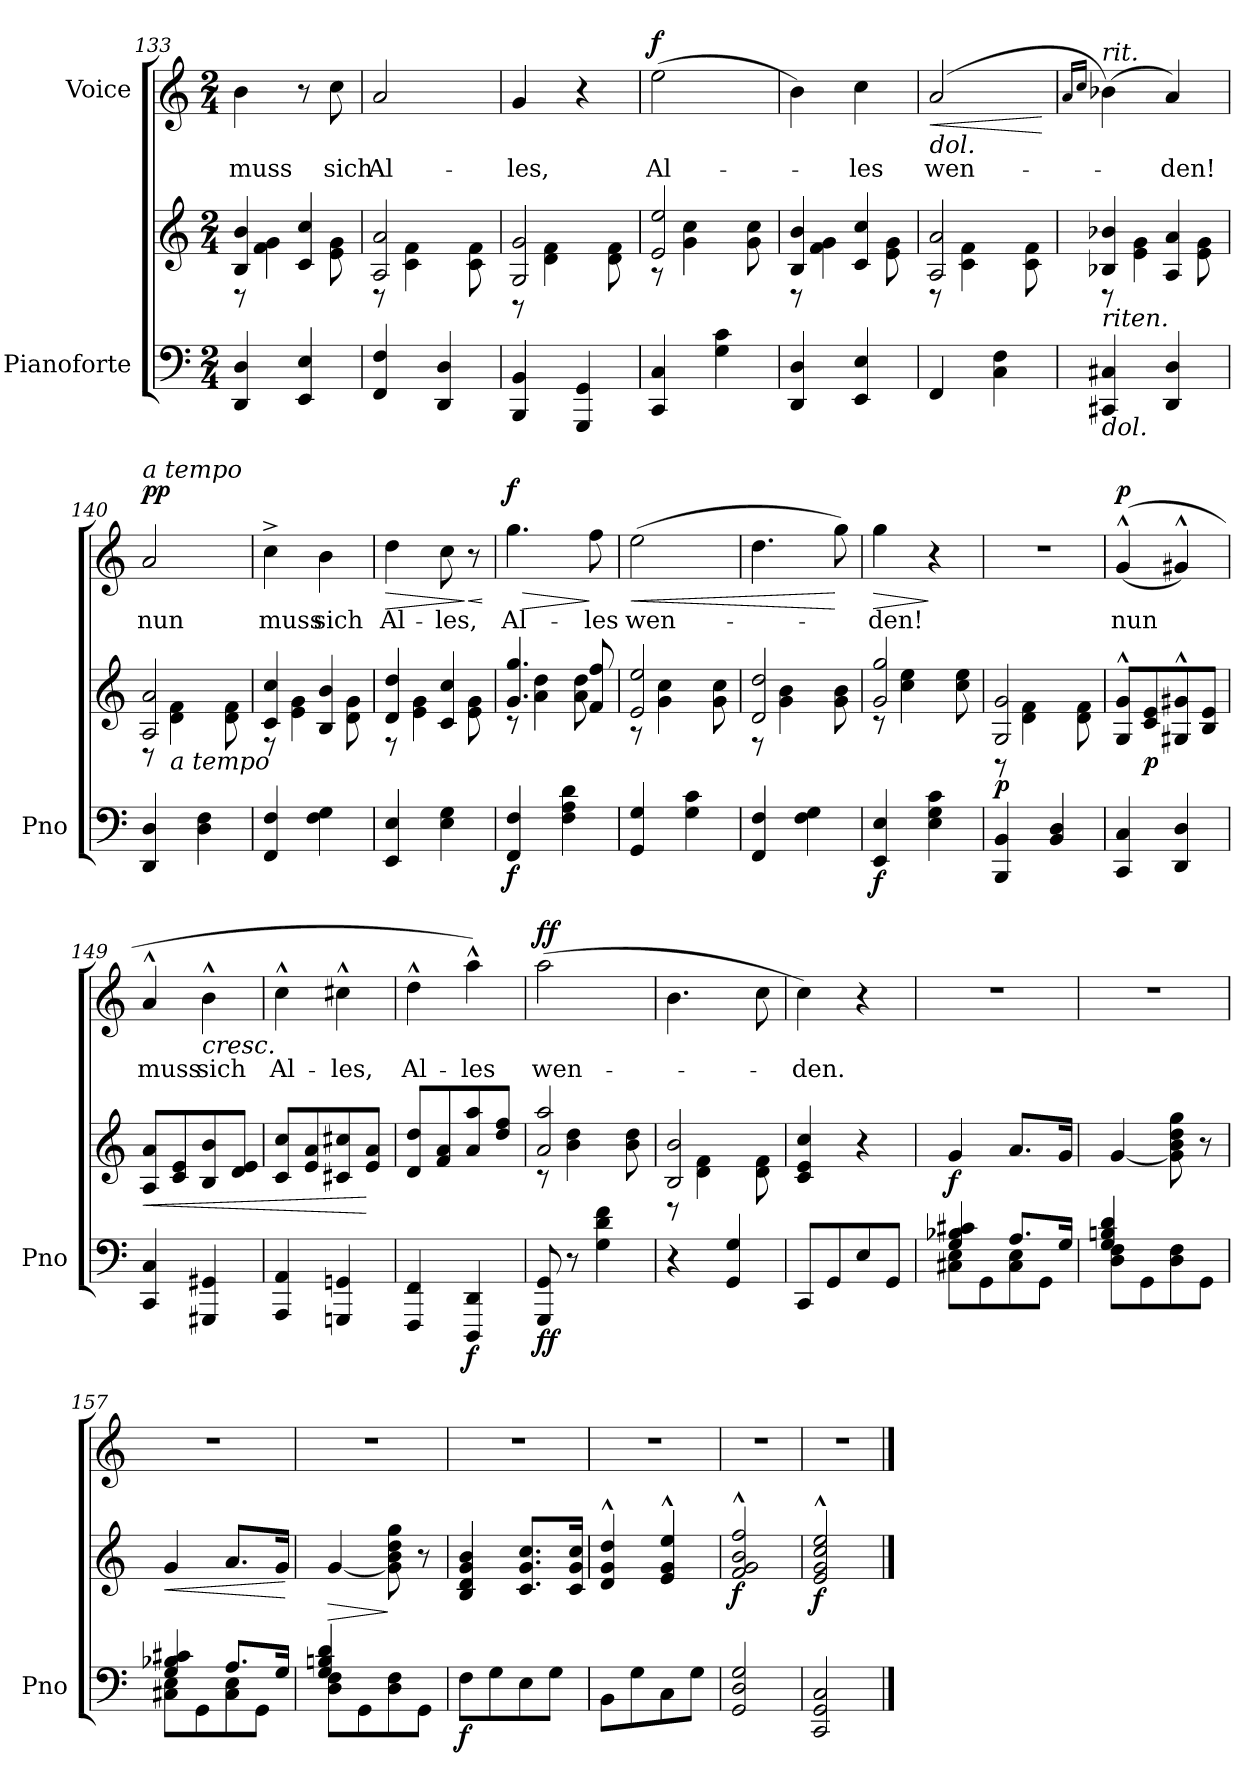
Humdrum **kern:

**kern	**kern	**dynam	**kern	**text	**dynam
*part2	*part2	*part2	*part1	*part1	*part1
*staff3	*staff2	*staff2/3	*staff1	*staff1	*staff1
*I"Pianoforte	*	*	*I"Voice	*	*
*I'Pno	*	*	*	*	*
*clefF4	*clefG2	*	*clefG2	*	*
*k[]	*k[]	*	*k[]	*	*
*M2/4	*M2/4	*	*M2/4	*	*
=133	=133	=133	=133	=133	=133
*	*^	*	*	*	*
!	!	!	!	!	!LO:LY:b	!
4DD/ 4D/	4B/ 4b/	8r	.	4b\	muss	.
.	.	4f\ 4g\	.	.	.	.
4EE/ 4E/	4c/ 4cc/	.	.	8r	.	.
!	!	!	!	!	!LO:LY:b	!
.	.	8e\ 8g\	.	8cc\	sich	.
=134	=134	=134	=134	=134	=134	=134
!	!	!	!	!	!LO:LY:b	!
4FF/ 4F/	2A/ 2a/	8r	.	2a/	Al-	.
.	.	4c\ 4f\	.	.	.	.
4DD/ 4D/	.	.	.	.	.	.
.	.	8c\ 8f\	.	.	.	.
=135	=135	=135	=135	=135	=135	=135
!	!	!	!	!	!LO:LY:b	!
4BBB/ 4BB/	2G/ 2g/	8r	.	4g/	-les,	.
.	.	4d\ 4f\	.	.	.	.
4GGG/ 4GG/	.	.	.	4r	.	.
.	.	8d\ 8f\	.	.	.	.
=136	=136	=136	=136	=136	=136	=136
!	!	!	!	!	!LO:LY:b	!LO:DY:b
4CC/ 4C/	2e/ 2ee/	8r	.	(2ee\	Al-	f
.	.	4g\ 4cc\	.	.	.	.
4G\ 4c\	.	.	.	.	.	.
.	.	8g\ 8cc\	.	.	.	.
=137	=137	=137	=137	=137	=137	=137
4DD/ 4D/	4B/ 4b/	8r	.	4b\)	.	.
.	.	4f\ 4g\	.	.	.	.
!	!	!	!	!	!LO:LY:b	!
4EE/ 4E/	4c/ 4cc/	.	.	4cc\	-les	.
.	.	8e\ 8g\	.	.	.	.
!!LO:LB:g=z
=138	=138	=138	=138	=138	=138	=138
!	!	!	!	!LO:TX:b:i:t=dol.	!	!
!	!	!	!	!	!LO:LY:b	!LO:HP:b
4FF/	2A/ 2a/	8r	.	(2a/	wen-	<
.	.	4c\ 4f\	.	.	.	.
4C\ 4F\	.	.	.	.	.	.
.	.	8c\ 8f\	.	.	.	.
*	*v	*v	*	*	*	*
.	.	.	.	.	[
=139	=139	=139	=139	=139	=139
.	.	.	16qa/LL	.	.
.	.	.	16qcc/JJ	.	.
*	*^	*	*	*	*
!	!	!	!	!LO:TX:a:i:t=rit.	!	!
!	!LO:TX:b:i:t=riten.	!	!	!	!	!
!LO:TX:b:i:t=dol.	!	!	!	!	!	!
4CC#X/ 4C#X/	4B-X/ 4b-X/	8r	.	(4b-X\)	.	.
.	.	4e\ 4g\	.	.	.	.
!	!	!	!	!	!LO:LY:b	!
4DD/ 4D/	4A/ 4a/	.	.	4a/)	-den!	.
.	.	8e\ 8g\	.	.	.	.
=140	=140	=140	=140	=140	=140	=140
!	!	!	!	!LO:TX:a:i:t=a tempo	!	!
!	!	!	!	!	!LO:LY:b	!LO:DY:b
4DD/ 4D/	2A/ 2a/	8r	.	2a/	nun	pp
!	!	!LO:TX:b:i:t=a tempo	!	!	!	!
.	.	4d\ 4f\	.	.	.	.
4D\ 4F\	.	.	.	.	.	.
.	.	8d\ 8f\	.	.	.	.
=141	=141	=141	=141	=141	=141	=141
!	!	!	!	!	!LO:LY:b	!
4FF/ 4F/	4c/ 4cc/	8r	.	4cc^\	muss	.
.	.	4e\ 4g\	.	.	.	.
!	!	!	!	!	!LO:LY:b	!
4F\ 4G\	4B/ 4b/	.	.	4b\	sich	.
.	.	8d\ 8g\	.	.	.	.
=142	=142	=142	=142	=142	=142	=142
!	!	!	!	!	!LO:LY:b	!LO:HP:b
4EE/ 4E/	4d/ 4dd/	8r	.	4dd\	Al-	>
.	.	4e\ 4g\	.	.	.	.
!	!	!	!	!	!LO:LY:b	!
4E\ 4G\	4c/ 4cc/	.	.	8cc\	-les,	.
!	!	!	!	!	!	!LO:HP:n=1:b
.	.	8e\ 8g\	.	8r	.	] <
*	*v	*v	*	*	*	*
.	.	.	.	.	[
=143	=143	=143	=143	=143	=143
*	*^	*	*	*	*
!	!	!	!LO:DY:b=2	!	!LO:LY:b	!LO:HP:b
!	!	!	!	!	!	!LO:DY:n=1:b
4FF/ 4F/	4.g/ 4.gg/	8r	f	4.gg\	Al-	> f
.	.	4a\ 4dd\	.	.	.	.
4F\ 4A\ 4d\	.	.	.	.	.	.
!	!	!	!	!	!LO:LY:b	!
.	8f/ 8ff/	8a\ 8dd\	.	8ff\	-les	]
=144	=144	=144	=144	=144	=144	=144
!	!	!	!	!	!LO:LY:b	!LO:HP:b
4GG/ 4G/	2e/ 2ee/	8r	.	(2ee\	wen-	<
.	.	4g\ 4cc\	.	.	.	.
4G\ 4c\	.	.	.	.	.	.
.	.	8g\ 8cc\	.	.	.	.
=145	=145	=145	=145	=145	=145	=145
4FF/ 4F/	2d/ 2dd/	8r	.	4.dd\	.	.
.	.	4g\ 4b\	.	.	.	.
4F\ 4G\	.	.	.	.	.	.
.	.	8g\ 8b\	.	8gg\)	.	[
!!LO:LB:g=z
=146	=146	=146	=146	=146	=146	=146
!	!	!	!LO:DY:b=2	!	!LO:LY:b	!LO:HP:b
4EE/ 4E/	2g/ 2gg/	8r	f	4gg\	-den!	>
.	.	4cc\ 4ee\	.	.	.	.
4E\ 4G\ 4c\	.	.	.	4r	.	]
.	.	8cc\ 8ee\	.	.	.	.
=147	=147	=147	=147	=147	=147	=147
!	!	!	!LO:DY:b	!	!	!
4BBB/ 4BB/	2G/ 2g/	8r	p	2r	.	.
.	.	4d\ 4f\	.	.	.	.
4BB/ 4D/	.	.	.	.	.	.
.	.	8d\ 8f\	.	.	.	.
=148	=148	=148	=148	=148	=148	=148
!	!	!	!	!	!LO:LY:b	!LO:DY:b
*	*v	*v	*	*	*	*
4CC/ 4C/	8G/^^ 8g/^^L	.	((4g^^/	nun	p
!	!	!LO:DY:b	!	!	!
.	8c/ 8e/	p	.	.	.
4DD/ 4D/	8G#X/^^ 8g#X/^^	.	4g#X^^/)	.	.
.	8B/ 8e/J	.	.	.	.
=149	=149	=149	=149	=149	=149
!	!	!LO:HP:b	!	!LO:LY:b	!
4CC/ 4C/	8A/ 8a/L	<	4a^^/	muss	.
.	8c/ 8e/	.	.	.	.
!	!	!	!LO:TX:b:i:t=cresc.	!	!
!	!	!	!	!LO:LY:b	!
4GGG#X/ 4GG#X/	8B/ 8b/	.	4b^^\	sich	.
.	8d/ 8e/J	.	.	.	.
=150	=150	=150	=150	=150	=150
!	!	!	!	!LO:LY:b	!
4AAA/ 4AA/	8c/ 8cc/L	.	4cc^^\	Al-	.
.	8e/ 8a/	.	.	.	.
!	!	!	!	!LO:LY:b	!
4GGGn/ 4GGn/	8c#X/ 8cc#X/	.	4cc#X^^\	-les,	.
.	8e/ 8a/J	[	.	.	.
=151	=151	=151	=151	=151	=151
!	!	!	!	!LO:LY:b	!
4FFF/ 4FF/	8d/ 8dd/L	.	4dd^^\	Al-	.
.	8f/ 8a/	.	.	.	.
!	!	!LO:DY:b=2	!	!LO:LY:b	!
4DDD/ 4DD/	8a/ 8aa/	f	4aa^^\)	-les	.
.	8dd/ 8ff/J	.	.	.	.
=152	=152	=152	=152	=152	=152
*	*^	*	*	*	*
!	!	!	!LO:DY:b=2	!	!LO:LY:b	!LO:DY:b
8GGG/ 8GG/	2a/ 2aa/	8r	ff	(2aa\	wen-	ff
8r	.	4b\ 4dd\	.	.	.	.
4G\ 4d\ 4f\	.	.	.	.	.	.
.	.	8b\ 8dd\	.	.	.	.
=153	=153	=153	=153	=153	=153	=153
4r	2B/ 2b/	8r	.	4.b\	.	.
.	.	4d\ 4f\	.	.	.	.
4GG/ 4G/	.	.	.	.	.	.
.	.	8d\ 8f\	.	8cc\	.	.
!!LO:PB:g=z
=154	=154	=154	=154	=154	=154	=154
!	!	!	!	!	!LO:LY:b	!
*	*v	*v	*	*	*	*
8CC/L	4c/ 4e/ 4cc/	.	4cc\)	-den.	.
8GG/	.	.	.	.	.
8E/	4r	.	4r	.	.
8GG/J	.	.	.	.	.
=155	=155	=155	=155	=155	=155
*^	*	*	*	*	*
!	!	!	!LO:DY:b	!	!	!
4G/ 4B-X/ 4c#X/	8C#X\ 8E\L	4g/	f	2r	.	.
.	8GG\	.	.	.	.	.
8.A/L	8C#\ 8E\	8.a/L	.	.	.	.
.	8GG\J	.	.	.	.	.
16G/Jk	.	16g/Jk	.	.	.	.
=156	=156	=156	=156	=156	=156	=156
*	*^	*	*	*	*	*
4ryy	8D\ 8F\L	4G/ 4Bn/ 4d/	[4g/	.	2r	.	.
.	8GG\	.	.	.	.	.	.
4ryy	8D\ 8F\	4ryy	8g\] 8b\ 8dd\ 8gg\	.	.	.	.
.	8GG\J	.	8r	.	.	.	.
*	*v	*v	*	*	*	*	*
=157	=157	=157	=157	=157	=157	=157
!	!	!	!LO:HP:b	!	!	!
4G/ 4B-X/ 4c#X/	8C#X\ 8E\L	4g/	<	2r	.	.
.	8GG\	.	.	.	.	.
8.A/L	8C#\ 8E\	8.a/L	.	.	.	.
.	8GG\J	.	.	.	.	.
16G/Jk	.	16g/Jk	.	.	.	.
*v	*v	*	*	*	*	*
.	.	[	.	.	.
=158	=158	=158	=158	=158	=158
*^	*	*	*	*	*
*	*^	*	*	*	*	*
!	!	!	!	!LO:HP:b	!	!	!
4ryy	8D\ 8F\L	4G/ 4Bn/ 4d/	[4g/	>	2r	.	.
.	8GG\	.	.	.	.	.	.
4ryy	8D\ 8F\	4ryy	8g\] 8b\ 8dd\ 8gg\	]	.	.	.
.	8GG\J	.	8r	.	.	.	.
*	*v	*v	*	*	*	*	*
=159	=159	=159	=159	=159	=159	=159
!	!	!	!LO:DY:b=2	!	!	!
*v	*v	*	*	*	*	*
8F\L	4B/ 4d/ 4g/ 4b/	f	2r	.	.
8G\	.	.	.	.	.
8E\	8.c/ 8.g/ 8.cc/L	.	.	.	.
8G\J	.	.	.	.	.
.	16c/ 16g/ 16cc/Jk	.	.	.	.
=160	=160	=160	=160	=160	=160
8BB\L	4d/^^ 4g/^^ 4dd/^^	.	2r	.	.
8G\	.	.	.	.	.
8C\	4e/^^ 4g/^^ 4ee/^^	.	.	.	.
8G\J	.	.	.	.	.
!!LO:LB:g=z
=161	=161	=161	=161	=161	=161
!	!	!LO:DY:b	!	!	!
2GG/ 2D/ 2G/	2f/^^ 2g/^^ 2b/^^ 2ff/^^	f	2r	.	.
=162	=162	=162	=162	=162	=162
!	!	!LO:DY:b	!	!	!
2CC/ 2GG/ 2C/	2e/^^ 2g/^^ 2cc/^^ 2ee/^^	f	2r	.	.
==	==	==	==	==	==
*-	*-	*-	*-	*-	*-
